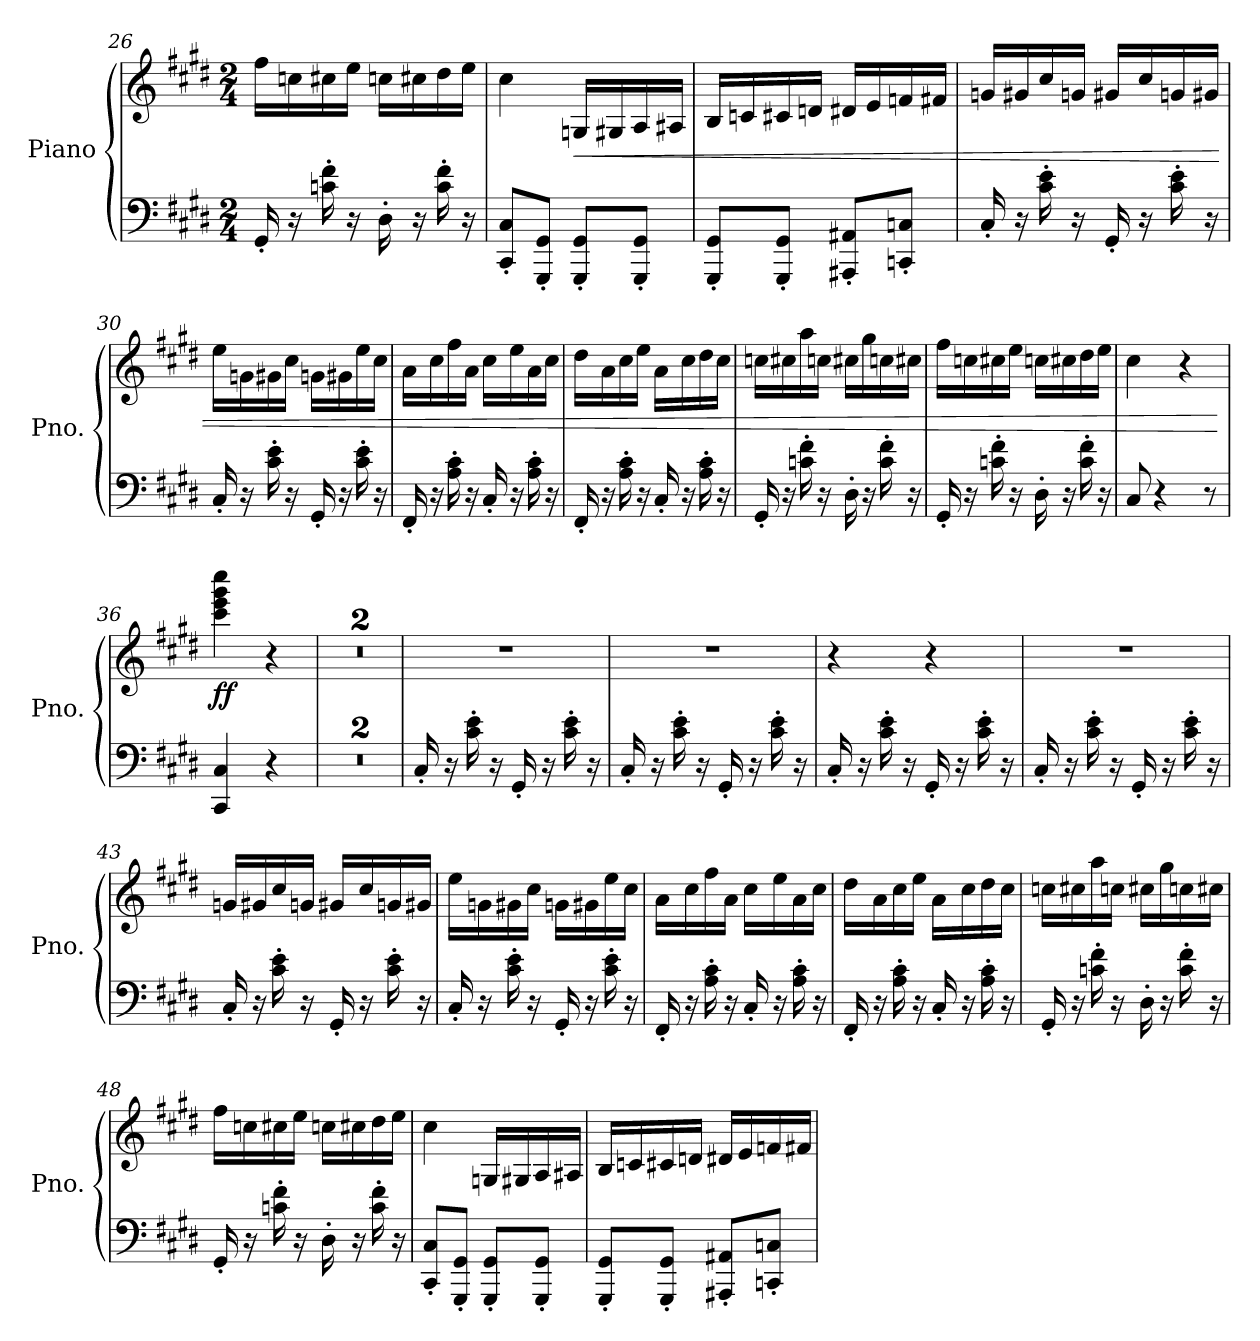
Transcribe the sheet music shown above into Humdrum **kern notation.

**kern	**kern	**dynam
*part1	*part1	*part1
*staff2	*staff1	*staff1/2
*I"Piano	*	*
*I'Pno.	*	*
*clefF4	*clefG2	*
*k[f#c#g#d#]	*k[f#c#g#d#]	*
*M2/4	*M2/4	*
=26	=26	=26
16GG#'/	16ff#\LL	.
16r	16ccn\	.
16cn\' 16f#\'	16cc#X\	.
16r	16ee\JJ	.
16D#'\	16ccn\LL	.
16r	16cc#X\	.
16c\' 16f#\'	16dd#\	.
16r	16ee\JJ	.
!!LO:LB:g=z
=27	=27	=27
8CC#/' 8C#/'L	4cc#\	.
8GGG#/' 8GG#/'J	.	.
!	!	!LO:HP:b
8GGG#/' 8GG#/'L	16Gn/LL	<
.	16G#X/	.
8GGG#/' 8GG#/'J	16A/	.
.	16A#X/JJ	.
=28	=28	=28
8GGG#/' 8GG#/'L	16B/LL	.
.	16cn/	.
8GGG#/' 8GG#/'J	16c#X/	.
.	16dn/JJ	.
8AAA#X/' 8AA#X/'L	16d#X/LL	.
.	16e/	.
8CCn/' 8Cn/'J	16fn/	.
.	16f#X/JJ	.
=29	=29	=29
*	*MM150	*
16C#'/	16gn/LL	.
16r	16g#X/	.
16c#\' 16e\'	16cc#/	.
16r	16gn/JJ	.
16GG#'/	16g#X/LL	.
16r	16cc#/	.
16c#\' 16e\'	16gn/	.
16r	16g#X/JJ	.
!!LO:LB:g=z
=30	=30	=30
16C#'/	16ee\LL	.
16r	16gn\	.
16c#\' 16e\'	16g#X\	.
16r	16cc#\JJ	.
16GG#'/	16gn\LL	.
16r	16g#X\	.
16c#\' 16e\'	16ee\	.
16r	16cc#\JJ	.
=31	=31	=31
16FF#'/	16a\LL	.
16r	16cc#\	.
16A\' 16c#\'	16ff#\	.
16r	16a\JJ	.
16C#'/	16cc#\LL	.
16r	16ee\	.
16A\' 16c#\'	16a\	.
16r	16cc#\JJ	.
=32	=32	=32
16FF#'/	16dd#\LL	.
16r	16a\	.
16A\' 16c#\'	16cc#\	.
16r	16ee\JJ	.
16C#'/	16a\LL	.
16r	16cc#\	.
16A\' 16c#\'	16dd#\	.
16r	16cc#\JJ	.
=33	=33	=33
16GG#'/	16ccn\LL	.
16r	16cc#X\	.
16cn\' 16f#\'	16aa\	.
16r	16ccn\JJ	.
16D#'\	16cc#X\LL	.
16r	16gg#\	.
16c\' 16f#\'	16ccn\	.
16r	16cc#X\JJ	.
!!LO:LB:g=z
=34	=34	=34
16GG#'/	16ff#\LL	.
16r	16ccn\	.
16cn\' 16f#\'	16cc#X\	.
16r	16ee\JJ	.
16D#'\	16ccn\LL	.
16r	16cc#X\	.
16c\' 16f#\'	16dd#\	.
16r	16ee\JJ	.
=35	=35	=35
8C#/	4cc#\	.
4r	.	.
.	4r	.
8r	.	.
.	.	[
=36	=36	=36
!	!	!LO:DY:b
4CC#/ 4C#/	4ccc#\ 4eee\ 4ggg#\ 4cccc#\	ff
4r	4r	.
=37	=37	=37
2r	2r	.
=38	=38	=38
2r	2r	.
=39	=39	=39
*	*MM60	*
16C#'/	2r	.
16r	.	.
16c#\' 16e\'	.	.
16r	.	.
16GG#'/	.	.
16r	.	.
16c#\' 16e\'	.	.
16r	.	.
=40	=40	=40
*	*MM80	*
16C#'/	2r	.
16r	.	.
16c#\' 16e\'	.	.
16r	.	.
16GG#'/	.	.
16r	.	.
16c#\' 16e\'	.	.
16r	.	.
!!LO:LB:g=z
=41	=41	=41
*	*MM120	*
16C#'/	4r	.
16r	.	.
16c#\' 16e\'	.	.
16r	.	.
*	*MM140	*
16GG#'/	4r	.
16r	.	.
16c#\' 16e\'	.	.
16r	.	.
=42	=42	=42
*	*MM160	*
16C#'/	2r	.
16r	.	.
16c#\' 16e\'	.	.
16r	.	.
16GG#'/	.	.
16r	.	.
16c#\' 16e\'	.	.
16r	.	.
=43	=43	=43
16C#'/	16gn/LL	.
16r	16g#X/	.
16c#\' 16e\'	16cc#/	.
16r	16gn/JJ	.
16GG#'/	16g#X/LL	.
16r	16cc#/	.
16c#\' 16e\'	16gn/	.
16r	16g#X/JJ	.
=44	=44	=44
16C#'/	16ee\LL	.
16r	16gn\	.
16c#\' 16e\'	16g#X\	.
16r	16cc#\JJ	.
16GG#'/	16gn\LL	.
16r	16g#X\	.
16c#\' 16e\'	16ee\	.
16r	16cc#\JJ	.
!!LO:LB:g=z
=45	=45	=45
16FF#'/	16a\LL	.
16r	16cc#\	.
16A\' 16c#\'	16ff#\	.
16r	16a\JJ	.
16C#'/	16cc#\LL	.
16r	16ee\	.
16A\' 16c#\'	16a\	.
16r	16cc#\JJ	.
=46	=46	=46
16FF#'/	16dd#\LL	.
16r	16a\	.
16A\' 16c#\'	16cc#\	.
16r	16ee\JJ	.
16C#'/	16a\LL	.
16r	16cc#\	.
16A\' 16c#\'	16dd#\	.
16r	16cc#\JJ	.
=47	=47	=47
16GG#'/	16ccn\LL	.
16r	16cc#X\	.
16cn\' 16f#\'	16aa\	.
16r	16ccn\JJ	.
16D#'\	16cc#X\LL	.
16r	16gg#\	.
16c\' 16f#\'	16ccn\	.
16r	16cc#X\JJ	.
=48	=48	=48
16GG#'/	16ff#\LL	.
16r	16ccn\	.
16cn\' 16f#\'	16cc#X\	.
16r	16ee\JJ	.
16D#'\	16ccn\LL	.
16r	16cc#X\	.
16c\' 16f#\'	16dd#\	.
16r	16ee\JJ	.
!!LO:PB:g=z
=49	=49	=49
8CC#/' 8C#/'L	4cc#\	.
8GGG#/' 8GG#/'J	.	.
8GGG#/' 8GG#/'L	16Gn/LL	.
.	16G#X/	.
8GGG#/' 8GG#/'J	16A/	.
.	16A#X/JJ	.
=50	=50	=50
8GGG#/' 8GG#/'L	16B/LL	.
.	16cn/	.
8GGG#/' 8GG#/'J	16c#X/	.
.	16dn/JJ	.
8AAA#X/' 8AA#X/'L	16d#X/LL	.
.	16e/	.
8CCn/' 8Cn/'J	16fn/	.
.	16f#X/JJ	.
=	=	=
*-	*-	*-
